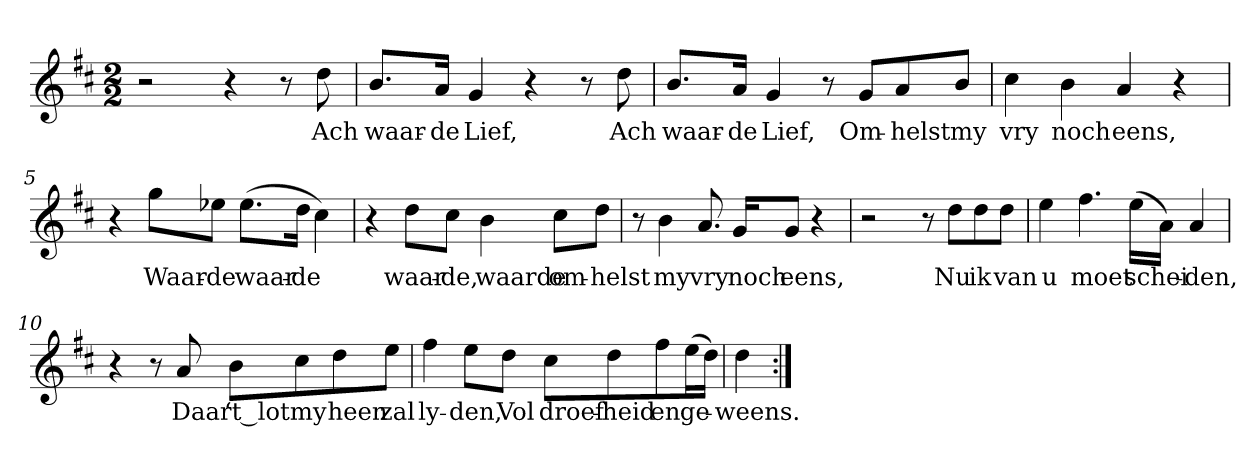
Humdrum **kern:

**kern	**text
*part1	*part1
*staff1	*staff1
*clefG2	*
*k[f#c#]	*
*D:	*
*M2/2	*
*MM120	*
=1	=1
2r	.
4r	.
8r	.
8dd	Ach
=2	=2
8.b/L	waar-
16a/Jk	-de
4g	Lief,
4r	.
8r	.
8dd	Ach
=3	=3
8.b/L	waar-
16a/Jk	-de
4g	Lief,
8r	.
8g/L	Om-
8a/	-helst
8b/J	my
=4	=4
4cc#	vry
4b	noch
4a	eens,
4r	.
=5	=5
4r	.
8gg\L	Waar-
8ee-X\J	-de
(8.ee-\L	waar-
16dd\Jk	-de
4cc#)	.
=6	=6
4r	.
8dd\L	waar-
8cc#\J	-de,
4b	waarde
8cc#\L	om-
8dd\J	-helst
=7	=7
8r	.
4b	my
8.a	vry
16g/KL	noch
8g/J	eens,
4r	.
=8	=8
2r	.
8r	.
8dd\L	Nu
8dd\	ik
8dd\J	van
=9	=9
4ee	u
4.ff#	moet
(16ee\LL	schei-
16a\JJ)	.
4a	-den,
=10	=10
4r	.
8r	.
8a	Daar
8b\L	‘t lot
8cc#\	my
8dd\	heen
8ee\J	zal
=11	=11
4ff#	ly-
8ee\L	-den,
8dd\J	Vol
8cc#\L	droef-
8dd\	-heid
8ff#\	en
(16ee\L	ge-
16dd\JJ)	.
=12	=12
4dd	-weens.
=:|!	=:|!
*-	*-
